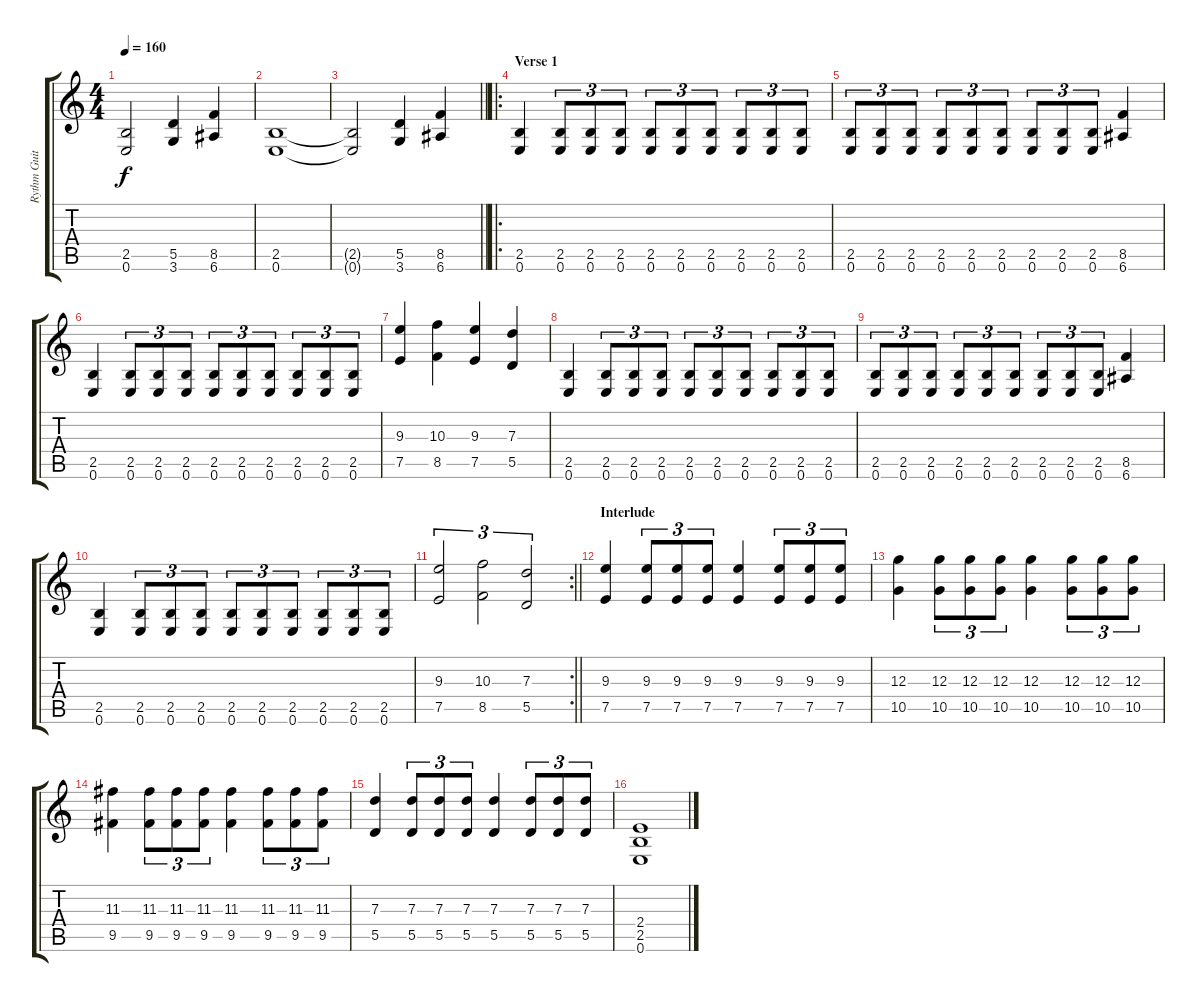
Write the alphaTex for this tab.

\track ("Rythm Guitar" "Rythm Guit") {instrument distortionguitar}
\staff {score tabs}
\tuning (E4 B3 G3 D3 A2 E2) {hide}
\ts (4 4)
\tempo 160
\clef g2
\ks c
(2.5{t} 0.6{t}).2{dy f} (5.5 3.6).4 (8.5 6.6).4 |
(2.5 0.6).1 |
\barLineRight lightlight
(2.5{t} 0.6{t}).2 (5.5 3.6).4 (8.5 6.6).4 |
\ro
\section ("" "Verse 1")
(2.5 0.6).4 (2.5 0.6).8{tu (3 2)} (2.5 0.6).8{tu (3 2)} (2.5 0.6).8{tu (3 2)} (2.5 0.6).8{tu (3 2)} (2.5 0.6).8{tu (3 2)} (2.5 0.6).8{tu (3 2)} (2.5 0.6).8{tu (3 2)} (2.5 0.6).8{tu (3 2)} (2.5 0.6).8{tu (3 2)} |
(2.5 0.6).8{tu (3 2)} (2.5 0.6).8{tu (3 2)} (2.5 0.6).8{tu (3 2)} (2.5 0.6).8{tu (3 2)} (2.5 0.6).8{tu (3 2)} (2.5 0.6).8{tu (3 2)} (2.5 0.6).8{tu (3 2)} (2.5 0.6).8{tu (3 2)} (2.5 0.6).8{tu (3 2)} (8.5 6.6).4 |
(2.5 0.6).4 (2.5 0.6).8{tu (3 2)} (2.5 0.6).8{tu (3 2)} (2.5 0.6).8{tu (3 2)} (2.5 0.6).8{tu (3 2)} (2.5 0.6).8{tu (3 2)} (2.5 0.6).8{tu (3 2)} (2.5 0.6).8{tu (3 2)} (2.5 0.6).8{tu (3 2)} (2.5 0.6).8{tu (3 2)} |
(9.3 7.5).4 (10.3 8.5).4 (9.3 7.5).4 (7.3 5.5).4 |
(2.5 0.6).4 (2.5 0.6).8{tu (3 2)} (2.5 0.6).8{tu (3 2)} (2.5 0.6).8{tu (3 2)} (2.5 0.6).8{tu (3 2)} (2.5 0.6).8{tu (3 2)} (2.5 0.6).8{tu (3 2)} (2.5 0.6).8{tu (3 2)} (2.5 0.6).8{tu (3 2)} (2.5 0.6).8{tu (3 2)} |
(2.5 0.6).8{tu (3 2)} (2.5 0.6).8{tu (3 2)} (2.5 0.6).8{tu (3 2)} (2.5 0.6).8{tu (3 2)} (2.5 0.6).8{tu (3 2)} (2.5 0.6).8{tu (3 2)} (2.5 0.6).8{tu (3 2)} (2.5 0.6).8{tu (3 2)} (2.5 0.6).8{tu (3 2)} (8.5 6.6).4 |
(2.5 0.6).4 (2.5 0.6).8{tu (3 2)} (2.5 0.6).8{tu (3 2)} (2.5 0.6).8{tu (3 2)} (2.5 0.6).8{tu (3 2)} (2.5 0.6).8{tu (3 2)} (2.5 0.6).8{tu (3 2)} (2.5 0.6).8{tu (3 2)} (2.5 0.6).8{tu (3 2)} (2.5 0.6).8{tu (3 2)} |
\rc 2
\barLineRight lightlight
(9.3 7.5).2{tu (3 2)} (10.3 8.5).2{tu (3 2)} (7.3 5.5).2{tu (3 2)} |
\section ("" "Interlude")
(9.3 7.5).4 (9.3 7.5).8{tu (3 2)} (9.3 7.5).8{tu (3 2)} (9.3 7.5).8{tu (3 2)} (9.3 7.5).4 (9.3 7.5).8{tu (3 2)} (9.3 7.5).8{tu (3 2)} (9.3 7.5).8{tu (3 2)} |
(12.3 10.5).4 (12.3 10.5).8{tu (3 2)} (12.3 10.5).8{tu (3 2)} (12.3 10.5).8{tu (3 2)} (12.3 10.5).4 (12.3 10.5).8{tu (3 2)} (12.3 10.5).8{tu (3 2)} (12.3 10.5).8{tu (3 2)} |
(11.3 9.5).4 (11.3 9.5).8{tu (3 2)} (11.3 9.5).8{tu (3 2)} (11.3 9.5).8{tu (3 2)} (11.3 9.5).4 (11.3 9.5).8{tu (3 2)} (11.3 9.5).8{tu (3 2)} (11.3 9.5).8{tu (3 2)} |
(7.3 5.5).4 (7.3 5.5).8{tu (3 2)} (7.3 5.5).8{tu (3 2)} (7.3 5.5).8{tu (3 2)} (7.3 5.5).4 (7.3 5.5).8{tu (3 2)} (7.3 5.5).8{tu (3 2)} (7.3 5.5).8{tu (3 2)} |
(2.4 2.5 0.6).1
